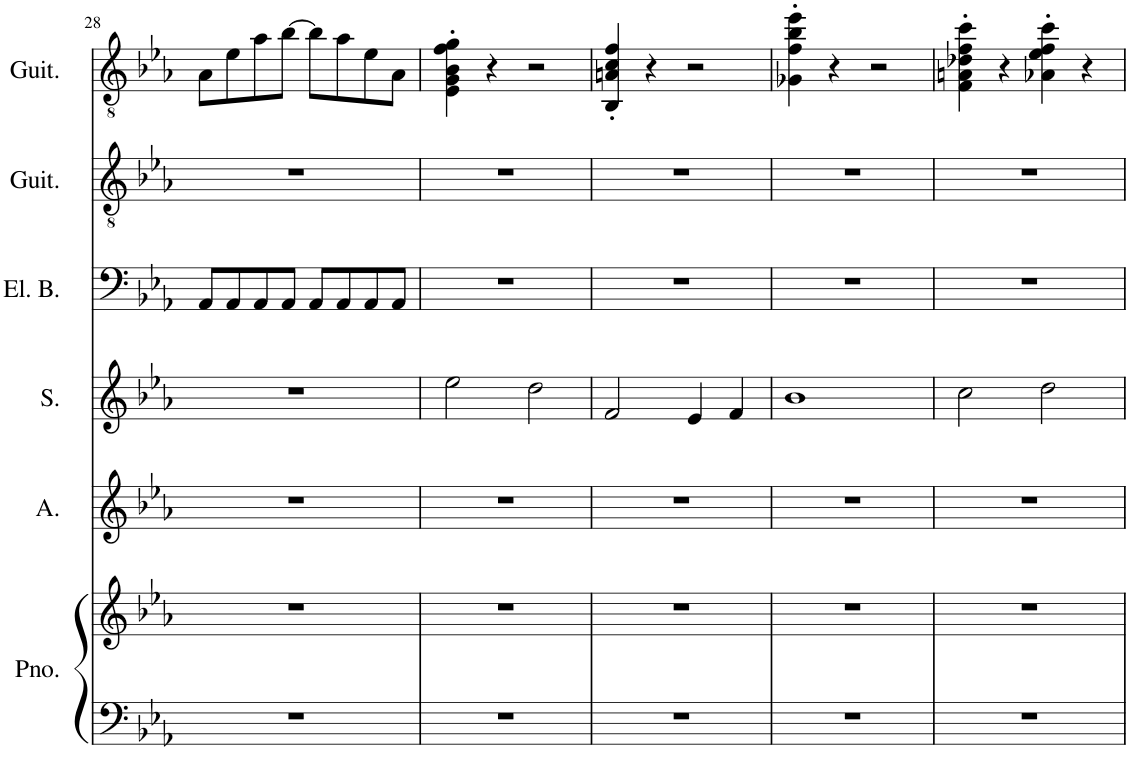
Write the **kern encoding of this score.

**kern	**kern	**kern	**kern	**kern	**kern	**kern
*part6	*part6	*part5	*part4	*part3	*part2	*part1
*staff7	*staff6	*staff5	*staff4	*staff3	*staff2	*staff1
*I"Piano	*	*I"Alto	*I"Soprano	*I"Electric Bass	*I"Acoustic Guitar	*I"Acoustic Guitar
*I'Pno.	*	*I'A.	*I'S.	*I'El. B.	*I'Guit.	*I'Guit.
!!LO:PB:g=z
*clefF4	*clefG2	*clefG2	*clefG2	*clefF4	*clefGv2	*clefGv2
*	*	*	*	*Trd7c12	*	*
*k[b-e-a-]	*k[b-e-a-]	*k[b-e-a-]	*k[b-e-a-]	*k[b-e-a-]	*k[b-e-a-]	*k[b-e-a-]
*M4/4	*M4/4	*M4/4	*M4/4	*M4/4	*M4/4	*M4/4
=28	=28	=28	=28	=28	=28	=28
1r	1r	1r	1r	8AA-/L	1r	8A-\L
.	.	.	.	8AA-/	.	8e-\
.	.	.	.	8AA-/	.	8a-\
.	.	.	.	8AA-/J	.	[8b-\J
.	.	.	.	8AA-/L	.	8b-\L]
.	.	.	.	8AA-/	.	8a-\
.	.	.	.	8AA-/	.	8e-\
.	.	.	.	8AA-/J	.	8A-\J
=29	=29	=29	=29	=29	=29	=29
1r	1r	1r	2ee-\	1r	1r	4E-\' 4G\' 4B-\' 4f\' 4g\'
.	.	.	.	.	.	4r
.	.	.	2dd\	.	.	2r
=30	=30	=30	=30	=30	=30	=30
1r	1r	1r	2f/	1r	1r	4BB-/' 4An/' 4c/' 4f/'
.	.	.	.	.	.	4r
.	.	.	4e-/	.	.	2r
.	.	.	4f/	.	.	.
=31	=31	=31	=31	=31	=31	=31
1r	1r	1r	1b-	1r	1r	4G-X\' 4f\' 4b-\' 4ee-\'
.	.	.	.	.	.	4r
.	.	.	.	.	.	2r
=32	=32	=32	=32	=32	=32	=32
1r	1r	1r	2cc\	1r	1r	4F\' 4An\' 4d-X\' 4f\' 4cc\'
.	.	.	.	.	.	4r
.	.	.	2dd\	.	.	4A-X\' 4e-\' 4f\' 4cc\'
.	.	.	.	.	.	4r
=	=	=	=	=	=	=
*-	*-	*-	*-	*-	*-	*-
